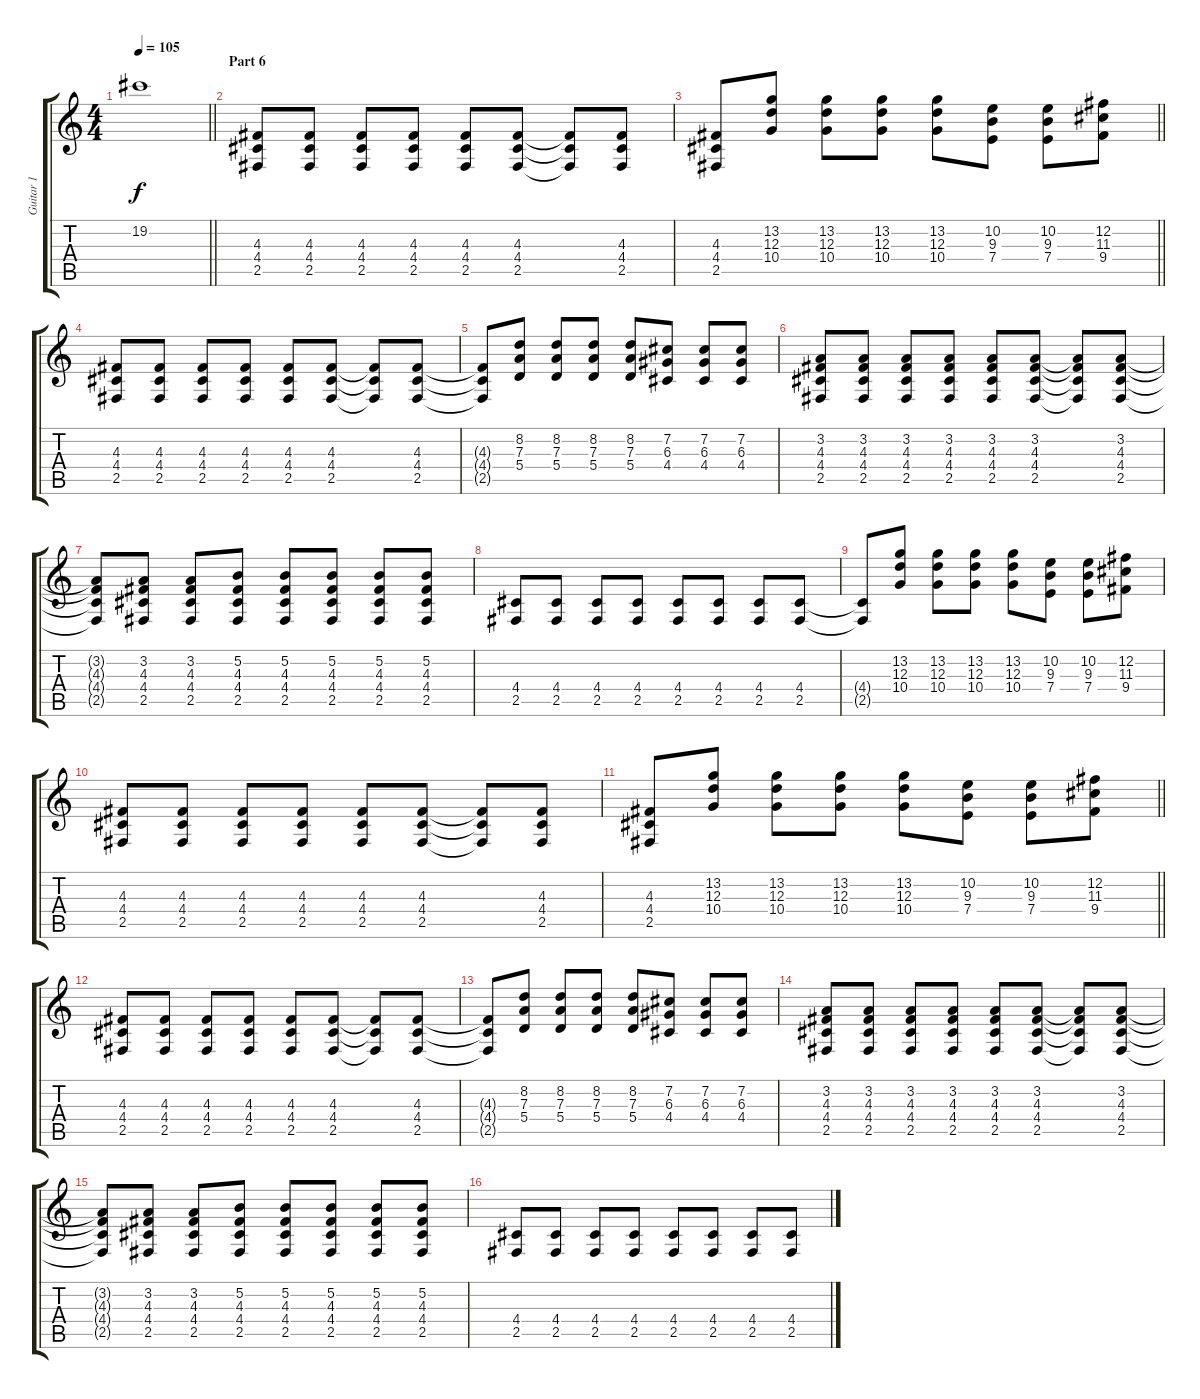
\track ("Guitar 1" "Guitar 1") {instrument distortionguitar}
\staff {score tabs}
\tuning (B3 Gb3 D3 A2 E2 B1) {hide}
\ts (4 4)
\tempo 105
\clef g2
\barLineRight lightlight
\ks c
19.2{t}.1{dy f} |
\section ("" "Part 6")
(4.3 4.4 2.5).8{volume 16 instrument distortionguitar} (4.3 4.4 2.5).8 (4.3 4.4 2.5).8 (4.3 4.4 2.5).8 (4.3 4.4 2.5).8 (4.3 4.4 2.5).8 (4.3{t} 4.4{t} 2.5{t}).8 (4.3 4.4 2.5).8 |
\barLineRight lightlight
(4.3 4.4 2.5).8 (13.2 12.3 10.4).8 (13.2 12.3 10.4).8 (13.2 12.3 10.4).8 (13.2 12.3 10.4).8 (10.2 9.3 7.4).8 (10.2 9.3 7.4).8 (12.2 11.3 9.4).8 |
(4.3 4.4 2.5).8 (4.3 4.4 2.5).8 (4.3 4.4 2.5).8 (4.3 4.4 2.5).8 (4.3 4.4 2.5).8 (4.3 4.4 2.5).8 (4.3{t} 4.4{t} 2.5{t}).8 (4.3 4.4 2.5).8 |
(4.3{t} 4.4{t} 2.5{t}).8 (8.2 7.3 5.4).8 (8.2 7.3 5.4).8 (8.2 7.3 5.4).8 (8.2 7.3 5.4).8 (7.2 6.3 4.4).8 (7.2 6.3 4.4).8 (7.2 6.3 4.4).8 |
(3.2 4.3 4.4 2.5).8 (3.2 4.3 4.4 2.5).8 (3.2 4.3 4.4 2.5).8 (3.2 4.3 4.4 2.5).8 (3.2 4.3 4.4 2.5).8 (3.2 4.3 4.4 2.5).8 (3.2{t} 4.3{t} 4.4{t} 2.5{t}).8 (3.2 4.3 4.4 2.5).8 |
(3.2{t} 4.3{t} 4.4{t} 2.5{t}).8 (3.2 4.3 4.4 2.5).8 (3.2 4.3 4.4 2.5).8 (5.2 4.3 4.4 2.5).8 (5.2 4.3 4.4 2.5).8 (5.2 4.3 4.4 2.5).8 (5.2 4.3 4.4 2.5).8 (5.2 4.3 4.4 2.5).8 |
(4.4 2.5).8 (4.4 2.5).8 (4.4 2.5).8 (4.4 2.5).8 (4.4 2.5).8 (4.4 2.5).8 (4.4 2.5).8 (4.4 2.5).8 |
(4.4{t} 2.5{t}).8 (13.2 12.3 10.4).8 (13.2 12.3 10.4).8 (13.2 12.3 10.4).8 (13.2 12.3 10.4).8 (10.2 9.3 7.4).8 (10.2 9.3 7.4).8 (12.2 11.3 9.4).8 |
(4.3 4.4 2.5).8 (4.3 4.4 2.5).8 (4.3 4.4 2.5).8 (4.3 4.4 2.5).8 (4.3 4.4 2.5).8 (4.3 4.4 2.5).8 (4.3{t} 4.4{t} 2.5{t}).8 (4.3 4.4 2.5).8 |
\barLineRight lightlight
(4.3 4.4 2.5).8 (13.2 12.3 10.4).8 (13.2 12.3 10.4).8 (13.2 12.3 10.4).8 (13.2 12.3 10.4).8 (10.2 9.3 7.4).8 (10.2 9.3 7.4).8 (12.2 11.3 9.4).8 |
(4.3 4.4 2.5).8 (4.3 4.4 2.5).8 (4.3 4.4 2.5).8 (4.3 4.4 2.5).8 (4.3 4.4 2.5).8 (4.3 4.4 2.5).8 (4.3{t} 4.4{t} 2.5{t}).8 (4.3 4.4 2.5).8 |
(4.3{t} 4.4{t} 2.5{t}).8 (8.2 7.3 5.4).8 (8.2 7.3 5.4).8 (8.2 7.3 5.4).8 (8.2 7.3 5.4).8 (7.2 6.3 4.4).8 (7.2 6.3 4.4).8 (7.2 6.3 4.4).8 |
(3.2 4.3 4.4 2.5).8 (3.2 4.3 4.4 2.5).8 (3.2 4.3 4.4 2.5).8 (3.2 4.3 4.4 2.5).8 (3.2 4.3 4.4 2.5).8 (3.2 4.3 4.4 2.5).8 (3.2{t} 4.3{t} 4.4{t} 2.5{t}).8 (3.2 4.3 4.4 2.5).8 |
(3.2{t} 4.3{t} 4.4{t} 2.5{t}).8 (3.2 4.3 4.4 2.5).8 (3.2 4.3 4.4 2.5).8 (5.2 4.3 4.4 2.5).8 (5.2 4.3 4.4 2.5).8 (5.2 4.3 4.4 2.5).8 (5.2 4.3 4.4 2.5).8 (5.2 4.3 4.4 2.5).8 |
(4.4 2.5).8{volume 9} (4.4 2.5).8 (4.4 2.5).8 (4.4 2.5).8 (4.4 2.5).8 (4.4 2.5).8 (4.4 2.5).8 (4.4 2.5).8
